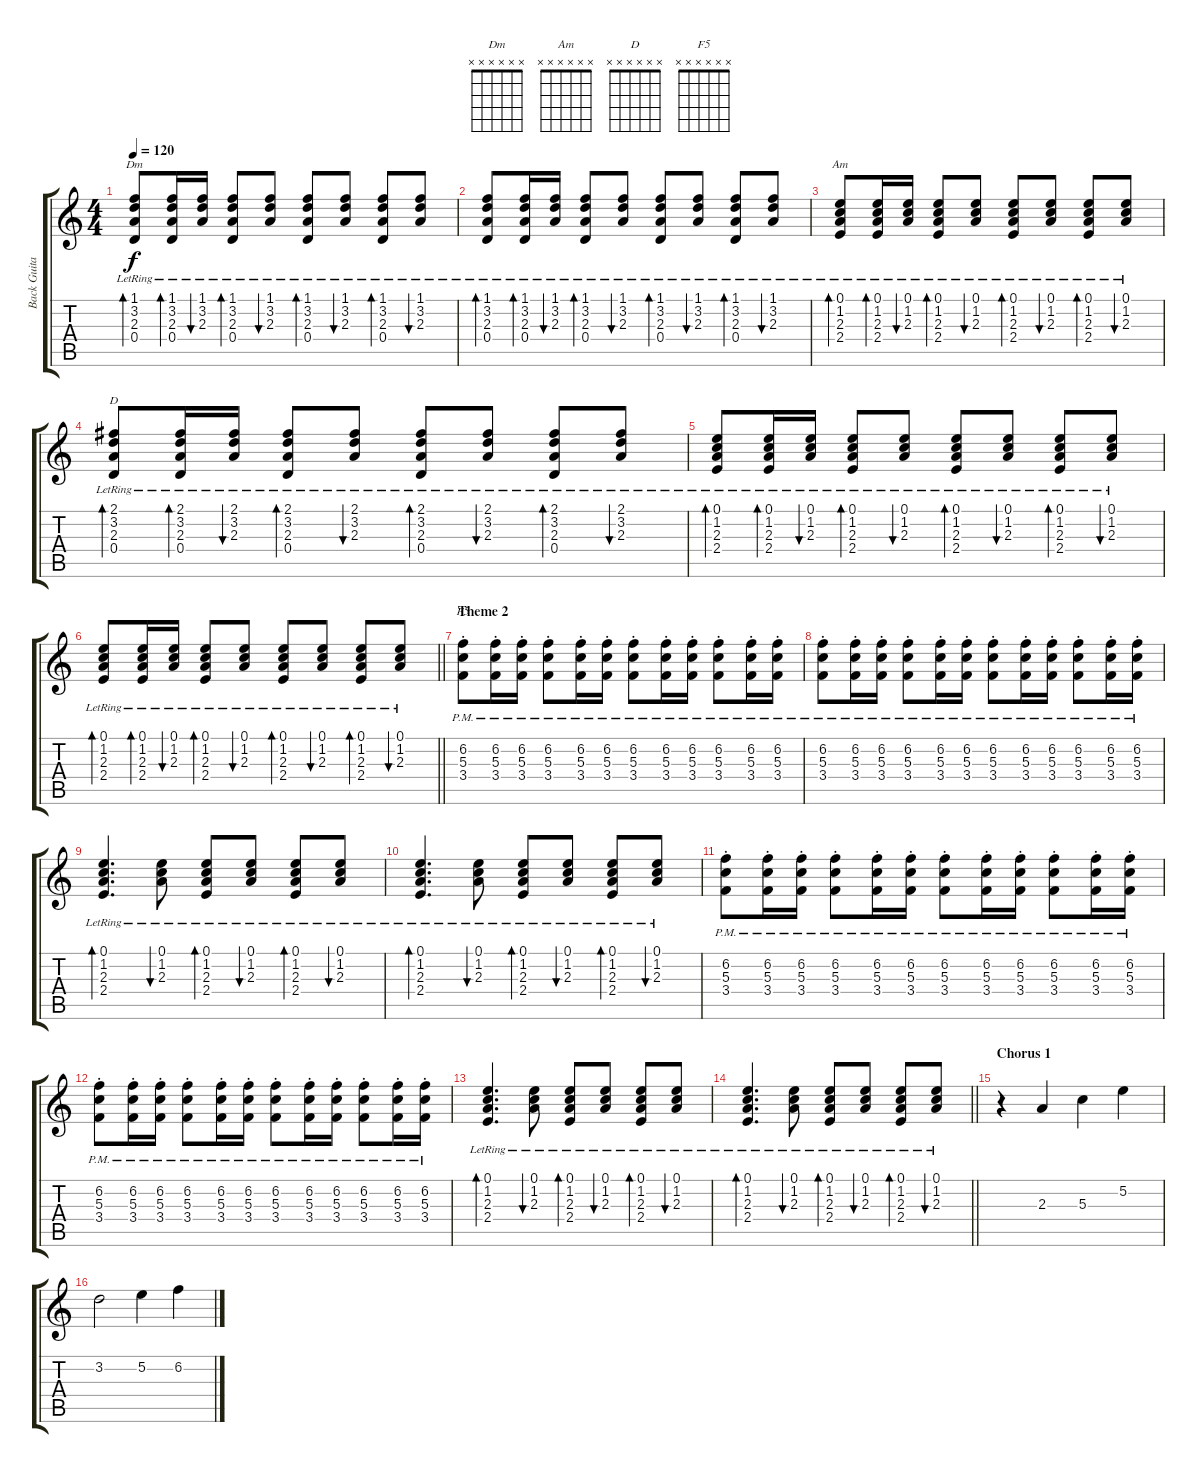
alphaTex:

\track ("Back Guitar" "Back Guita") {instrument acousticguitarsteel}
\staff {score tabs}
\tuning (E4 B3 G3 D3 A2 E2) {hide}
\chord ("Dm" x x x x x x)
\chord ("Am" x x x x x x)
\chord ("D" x x x x x x)
\chord ("F5" x x x x x x)
\ts (4 4)
\tempo 120
\clef g2
\ks c
(1.1{lr} 3.2{lr} 2.3{lr} 0.4{lr}).8{bd 30 ch "Dm" dy f volume 10} (1.1{lr} 3.2{lr} 2.3{lr} 0.4{lr}).16{bd 30} (1.1{lr} 3.2{lr} 2.3{lr}).16{bu 30} (1.1{lr} 3.2{lr} 2.3{lr} 0.4{lr}).8{bd 30} (1.1{lr} 3.2{lr} 2.3{lr}).8{bu 30} (1.1{lr} 3.2{lr} 2.3{lr} 0.4{lr}).8{bd 30} (1.1{lr} 3.2{lr} 2.3{lr}).8{bu 30} (1.1{lr} 3.2{lr} 2.3{lr} 0.4{lr}).8{bd 30} (1.1{lr} 3.2{lr} 2.3{lr}).8{bu 30} |
(1.1{lr} 3.2{lr} 2.3{lr} 0.4{lr}).8{bd 30 volume 10} (1.1{lr} 3.2{lr} 2.3{lr} 0.4{lr}).16{bd 30} (1.1{lr} 3.2{lr} 2.3{lr}).16{bu 30} (1.1{lr} 3.2{lr} 2.3{lr} 0.4{lr}).8{bd 30} (1.1{lr} 3.2{lr} 2.3{lr}).8{bu 30} (1.1{lr} 3.2{lr} 2.3{lr} 0.4{lr}).8{bd 30} (1.1{lr} 3.2{lr} 2.3{lr}).8{bu 30} (1.1{lr} 3.2{lr} 2.3{lr} 0.4{lr}).8{bd 30} (1.1{lr} 3.2{lr} 2.3{lr}).8{bu 30} |
(0.1{lr} 1.2{lr} 2.3{lr} 2.4{lr}).8{bd 30 ch "Am" volume 10} (0.1{lr} 1.2{lr} 2.3{lr} 2.4{lr}).16{bd 30} (0.1{lr} 1.2{lr} 2.3{lr}).16{bu 30} (0.1{lr} 1.2{lr} 2.3{lr} 2.4{lr}).8{bd 30} (0.1{lr} 1.2{lr} 2.3{lr}).8{bu 30} (0.1{lr} 1.2{lr} 2.3{lr} 2.4{lr}).8{bd 30} (0.1{lr} 1.2{lr} 2.3{lr}).8{bu 30} (0.1{lr} 1.2{lr} 2.3{lr} 2.4{lr}).8{bd 30} (0.1{lr} 1.2{lr} 2.3{lr}).8{bu 30} |
(2.1{lr} 3.2{lr} 2.3{lr} 0.4{lr}).8{bd 30 ch "D" volume 10} (2.1{lr} 3.2{lr} 2.3{lr} 0.4{lr}).16{bd 30} (2.1{lr} 3.2{lr} 2.3{lr}).16{bu 30} (2.1{lr} 3.2{lr} 2.3{lr} 0.4{lr}).8{bd 30} (2.1{lr} 3.2{lr} 2.3{lr}).8{bu 30} (2.1{lr} 3.2{lr} 2.3{lr} 0.4{lr}).8{bd 30} (2.1{lr} 3.2{lr} 2.3{lr}).8{bu 30} (2.1{lr} 3.2{lr} 2.3{lr} 0.4{lr}).8{bd 30} (2.1{lr} 3.2{lr} 2.3{lr}).8{bu 30} |
(0.1{lr} 1.2{lr} 2.3{lr} 2.4{lr}).8{bd 30 volume 10} (0.1{lr} 1.2{lr} 2.3{lr} 2.4{lr}).16{bd 30} (0.1{lr} 1.2{lr} 2.3{lr}).16{bu 30} (0.1{lr} 1.2{lr} 2.3{lr} 2.4{lr}).8{bd 30} (0.1{lr} 1.2{lr} 2.3{lr}).8{bu 30} (0.1{lr} 1.2{lr} 2.3{lr} 2.4{lr}).8{bd 30} (0.1{lr} 1.2{lr} 2.3{lr}).8{bu 30} (0.1{lr} 1.2{lr} 2.3{lr} 2.4{lr}).8{bd 30} (0.1{lr} 1.2{lr} 2.3{lr}).8{bu 30} |
\barLineRight lightlight
(0.1{lr} 1.2{lr} 2.3{lr} 2.4{lr}).8{bd 30 volume 10} (0.1{lr} 1.2{lr} 2.3{lr} 2.4{lr}).16{bd 30} (0.1{lr} 1.2{lr} 2.3{lr}).16{bu 30} (0.1{lr} 1.2{lr} 2.3{lr} 2.4{lr}).8{bd 30} (0.1{lr} 1.2{lr} 2.3{lr}).8{bu 30} (0.1{lr} 1.2{lr} 2.3{lr} 2.4{lr}).8{bd 30} (0.1{lr} 1.2{lr} 2.3{lr}).8{bu 30} (0.1{lr} 1.2{lr} 2.3{lr} 2.4{lr}).8{bd 30} (0.1{lr} 1.2{lr} 2.3{lr}).8{bu 30} |
\section ("" "Theme 2")
(6.2{pm st} 5.3{pm st} 3.4{pm st}).8{ch "F5" volume 9} (6.2{pm st} 5.3{pm st} 3.4{pm st}).16 (6.2{pm st} 5.3{pm st} 3.4{pm st}).16 (6.2{pm st} 5.3{pm st} 3.4{pm st}).8 (6.2{pm st} 5.3{pm st} 3.4{pm st}).16 (6.2{pm st} 5.3{pm st} 3.4{pm st}).16 (6.2{pm st} 5.3{pm st} 3.4{pm st}).8 (6.2{pm st} 5.3{pm st} 3.4{pm st}).16 (6.2{pm st} 5.3{pm st} 3.4{pm st}).16 (6.2{pm st} 5.3{pm st} 3.4{pm st}).8 (6.2{pm st} 5.3{pm st} 3.4{pm st}).16 (6.2{pm st} 5.3{pm st} 3.4{pm st}).16 |
(6.2{pm st} 5.3{pm st} 3.4{pm st}).8 (6.2{pm st} 5.3{pm st} 3.4{pm st}).16 (6.2{pm st} 5.3{pm st} 3.4{pm st}).16 (6.2{pm st} 5.3{pm st} 3.4{pm st}).8 (6.2{pm st} 5.3{pm st} 3.4{pm st}).16 (6.2{pm st} 5.3{pm st} 3.4{pm st}).16 (6.2{pm st} 5.3{pm st} 3.4{pm st}).8 (6.2{pm st} 5.3{pm st} 3.4{pm st}).16 (6.2{pm st} 5.3{pm st} 3.4{pm st}).16 (6.2{pm st} 5.3{pm st} 3.4{pm st}).8 (6.2{pm st} 5.3{pm st} 3.4{pm st}).16 (6.2{pm st} 5.3{pm st} 3.4{pm st}).16 |
(0.1{lr} 1.2{lr} 2.3{lr} 2.4{lr}).4{d bd 30 volume 11} (0.1{lr} 1.2{lr} 2.3{lr}).8{bu 30} (0.1{lr} 1.2{lr} 2.3{lr} 2.4{lr}).8{bd 30} (0.1{lr} 1.2{lr} 2.3{lr}).8{bu 30} (0.1{lr} 1.2{lr} 2.3{lr} 2.4{lr}).8{bd 30} (0.1{lr} 1.2{lr} 2.3{lr}).8{bu 30} |
(0.1{lr} 1.2{lr} 2.3{lr} 2.4{lr}).4{d bd 30 volume 11} (0.1{lr} 1.2{lr} 2.3{lr}).8{bu 30} (0.1{lr} 1.2{lr} 2.3{lr} 2.4{lr}).8{bd 30} (0.1{lr} 1.2{lr} 2.3{lr}).8{bu 30} (0.1{lr} 1.2{lr} 2.3{lr} 2.4{lr}).8{bd 30} (0.1{lr} 1.2{lr} 2.3{lr}).8{bu 30} |
(6.2{pm st} 5.3{pm st} 3.4{pm st}).8{volume 9} (6.2{pm st} 5.3{pm st} 3.4{pm st}).16 (6.2{pm st} 5.3{pm st} 3.4{pm st}).16 (6.2{pm st} 5.3{pm st} 3.4{pm st}).8 (6.2{pm st} 5.3{pm st} 3.4{pm st}).16 (6.2{pm st} 5.3{pm st} 3.4{pm st}).16 (6.2{pm st} 5.3{pm st} 3.4{pm st}).8 (6.2{pm st} 5.3{pm st} 3.4{pm st}).16 (6.2{pm st} 5.3{pm st} 3.4{pm st}).16 (6.2{pm st} 5.3{pm st} 3.4{pm st}).8 (6.2{pm st} 5.3{pm st} 3.4{pm st}).16 (6.2{pm st} 5.3{pm st} 3.4{pm st}).16 |
(6.2{pm st} 5.3{pm st} 3.4{pm st}).8 (6.2{pm st} 5.3{pm st} 3.4{pm st}).16 (6.2{pm st} 5.3{pm st} 3.4{pm st}).16 (6.2{pm st} 5.3{pm st} 3.4{pm st}).8 (6.2{pm st} 5.3{pm st} 3.4{pm st}).16 (6.2{pm st} 5.3{pm st} 3.4{pm st}).16 (6.2{pm st} 5.3{pm st} 3.4{pm st}).8 (6.2{pm st} 5.3{pm st} 3.4{pm st}).16 (6.2{pm st} 5.3{pm st} 3.4{pm st}).16 (6.2{pm st} 5.3{pm st} 3.4{pm st}).8 (6.2{pm st} 5.3{pm st} 3.4{pm st}).16 (6.2{pm st} 5.3{pm st} 3.4{pm st}).16 |
(0.1{lr} 1.2{lr} 2.3{lr} 2.4{lr}).4{d bd 30 volume 11} (0.1{lr} 1.2{lr} 2.3{lr}).8{bu 30} (0.1{lr} 1.2{lr} 2.3{lr} 2.4{lr}).8{bd 30} (0.1{lr} 1.2{lr} 2.3{lr}).8{bu 30} (0.1{lr} 1.2{lr} 2.3{lr} 2.4{lr}).8{bd 30} (0.1{lr} 1.2{lr} 2.3{lr}).8{bu 30} |
\barLineRight lightlight
(0.1{lr} 1.2{lr} 2.3{lr} 2.4{lr}).4{d bd 30 volume 11} (0.1{lr} 1.2{lr} 2.3{lr}).8{bu 30} (0.1{lr} 1.2{lr} 2.3{lr} 2.4{lr}).8{bd 30} (0.1{lr} 1.2{lr} 2.3{lr}).8{bu 30} (0.1{lr} 1.2{lr} 2.3{lr} 2.4{lr}).8{bd 30} (0.1{lr} 1.2{lr} 2.3{lr}).8{bu 30} |
\section ("" "Chorus 1")
r.4 2.3.4 5.3.4 5.2.4 |
3.2.2 5.2.4 6.2.4
